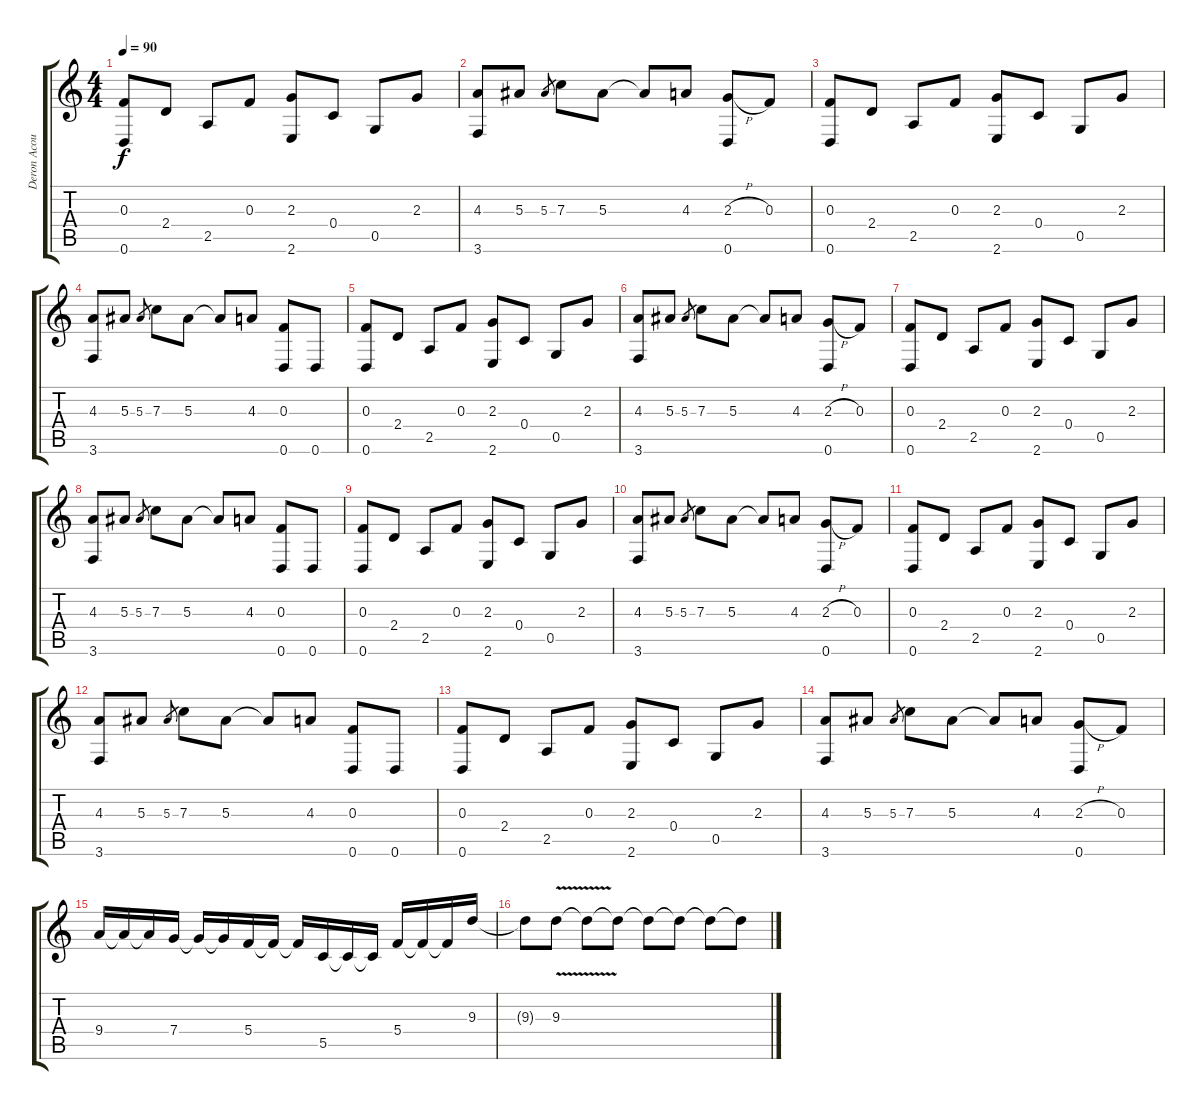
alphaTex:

\track ("Deron Acoustic" "Deron Acou") {instrument acousticguitarsteel}
\staff {score tabs}
\tuning (D4 A3 F3 C3 G2 D2) {hide}
\ts (4 4)
\tempo 90
\clef g2
\ks c
(0.3 0.6).8{dy f} 2.4.8 2.5.8 0.3.8 (2.3 2.6).8 0.4.8 0.5.8 2.3.8 |
(4.3 3.6).8 5.3.8 5.3.8{gr} 7.3.8 5.3.8 5.3{t}.8 4.3.8 (2.3{h} 0.6).8 0.3.8 |
(0.3 0.6).8 2.4.8 2.5.8 0.3.8 (2.3 2.6).8 0.4.8 0.5.8 2.3.8 |
(4.3 3.6).8 5.3.8 5.3.8{gr} 7.3.8 5.3.8 5.3{t}.8 4.3.8 (0.3 0.6).8 0.6.8 |
(0.3 0.6).8 2.4.8 2.5.8 0.3.8 (2.3 2.6).8 0.4.8 0.5.8 2.3.8 |
(4.3 3.6).8 5.3.8 5.3.8{gr} 7.3.8 5.3.8 5.3{t}.8 4.3.8 (2.3{h} 0.6).8 0.3.8 |
(0.3 0.6).8 2.4.8 2.5.8 0.3.8 (2.3 2.6).8 0.4.8 0.5.8 2.3.8 |
(4.3 3.6).8 5.3.8 5.3.8{gr} 7.3.8 5.3.8 5.3{t}.8 4.3.8 (0.3 0.6).8 0.6.8 |
(0.3 0.6).8 2.4.8 2.5.8 0.3.8 (2.3 2.6).8 0.4.8 0.5.8 2.3.8 |
(4.3 3.6).8 5.3.8 5.3.8{gr} 7.3.8 5.3.8 5.3{t}.8 4.3.8 (2.3{h} 0.6).8 0.3.8 |
(0.3 0.6).8 2.4.8 2.5.8 0.3.8 (2.3 2.6).8 0.4.8 0.5.8 2.3.8 |
(4.3 3.6).8 5.3.8 5.3.8{gr} 7.3.8 5.3.8 5.3{t}.8 4.3.8 (0.3 0.6).8 0.6.8 |
(0.3 0.6).8 2.4.8 2.5.8 0.3.8 (2.3 2.6).8 0.4.8 0.5.8 2.3.8 |
(4.3 3.6).8 5.3.8 5.3.8{gr} 7.3.8 5.3.8 5.3{t}.8 4.3.8 (2.3{h} 0.6).8 0.3.8 |
9.4.16 9.4{t}.16 9.4{t}.16 7.4.16 7.4{t}.16 7.4{t}.16 5.4.16 5.4{t}.16 5.4{t}.16 5.5.16 5.5{t}.16 5.5{t}.16 5.4.16 5.4{t}.16 5.4{t}.16 9.3.16 |
9.3{t}.8 9.3{v}.8 9.3{t}.8 9.3{t}.8 9.3{t}.8 9.3{t}.8 9.3{t}.8 9.3{t}.8
